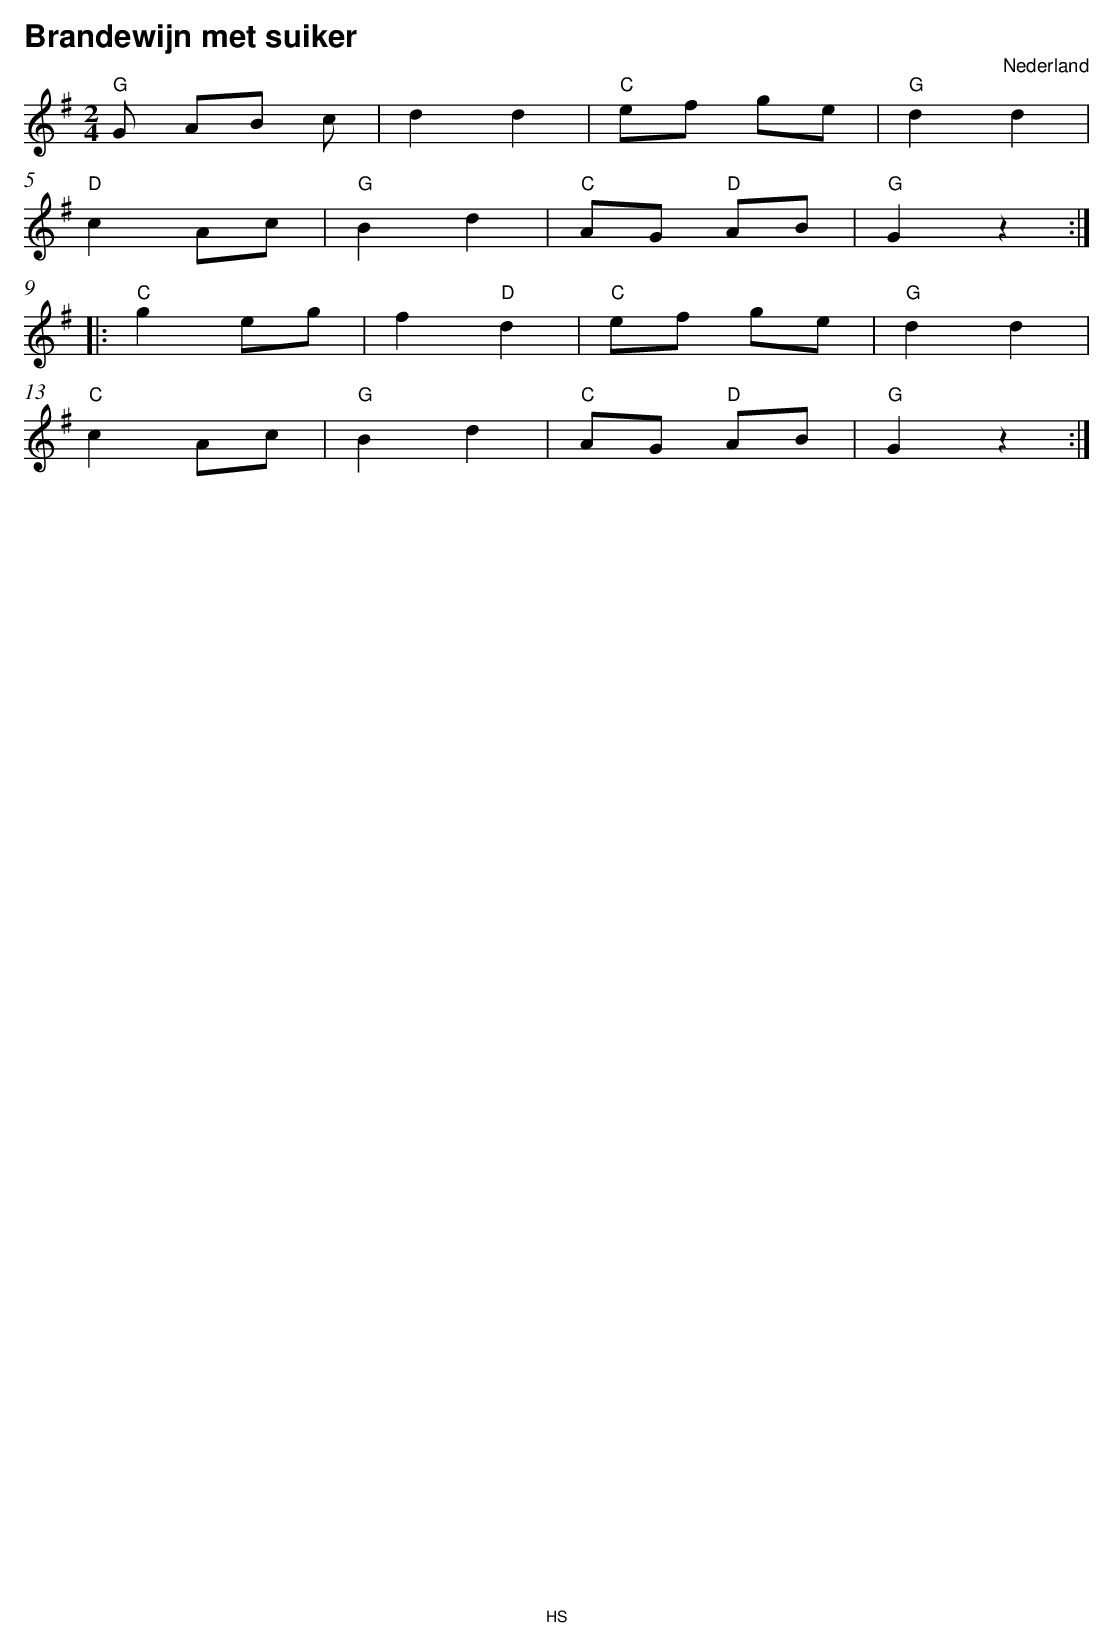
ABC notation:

X:1
T:Brandewijn met suiker
O:Nederland
M:2/4
L:1/8
Q:1/4=128
K:G
V:1
"G" G AB c|d2 d2 |"C" ef ge |"G" d2 d2 |
"D" c2 Ac |"G" B2 d2 |"C" AG "D" AB |"G" G2 z2 :| |:
"C" g2 eg |f2 "D" d2 |"C" ef ge |"G" d2 d2 |
"C" c2 Ac |"G" B2 d2 |"C" AG "D" AB |"G" G2 z2 :|
